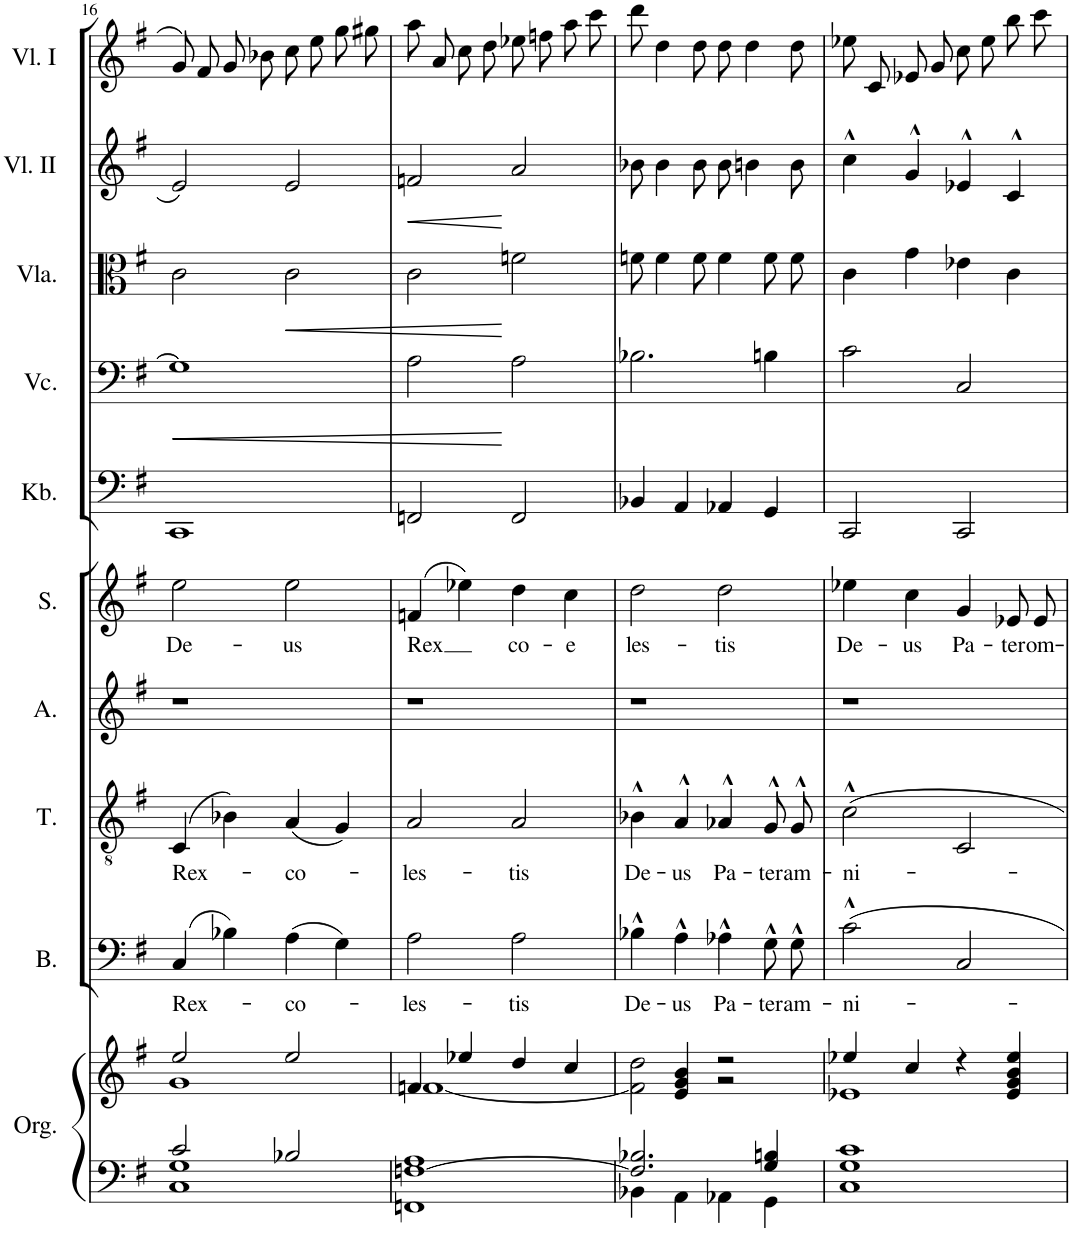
**kern	**kern	**kern	**text	**kern	**text	**kern	**kern	**text	**kern	**kern	**kern	**kern	**kern
*part10	*part10	*part9	*part9	*part8	*part8	*part7	*part6	*part6	*part5	*part4	*part3	*part2	*part1
*staff11	*staff10	*staff9	*staff9	*staff8	*staff8	*staff7	*staff6	*staff6	*staff5	*staff4	*staff3	*staff2	*staff1
*I"Orgel	*	*I"Bass	*	*I"Tenor	*	*I"Alt	*I"Sopran	*	*I"Kontrabass	*I"Violoncello	*I"Viola	*I"Violine II	*I"Violine I
*I'Org.	*	*I'B.	*	*I'T.	*	*I'A.	*I'S.	*	*I'Kb.	*I'Vc.	*I'Vla.	*I'Vl. II	*I'Vl. I
!!LO:PB:g=z
*clefF4	*clefG2	*clefF4	*	*clefGv2	*	*clefG2	*clefG2	*	*clefF4	*clefF4	*clefC3	*clefG2	*clefG2
*	*	*	*	*	*	*	*	*	*Trd7c12	*	*	*	*
*k[f#]	*k[f#]	*k[f#]	*	*k[f#]	*	*k[f#]	*k[f#]	*	*k[f#]	*k[f#]	*k[f#]	*k[f#]	*k[f#]
*G:	*G:	*G:	*	*	*	*G:	*G:	*	*	*G:	*G:	*G:	*G:
*M4/4	*M4/4	*M4/4	*	*M4/4	*	*M4/4	*M4/4	*	*M4/4	*M4/4	*M4/4	*M4/4	*M4/4
*met(c)	*met(c)	*met(c)	*	*met(c)	*	*met(c)	*met(c)	*	*met(c)	*met(c)	*met(c)	*met(c)	*met(c)
=16	=16	=16	=16	=16	=16	=16	=16	=16	=16	=16	=16	=16	=16
*^	*^	*	*	*	*	*	*	*	*	*	*	*	*
!	!	!	!	!	!LO:LY:b	!	!LO:LY:b	!	!	!LO:LY:b	!	!	!	!	!
2c/	1C 1G	2ee/	1g	(4C/	Rex-	(4C/	Rex-	1r	2ee\	De-	1CC	1G]	2c\	2e/	8g/L
.	.	.	.	.	.	.	.	.	.	.	.	.	.	.	8f#/J
.	.	.	.	4B-X\)	.	4B-X\)	.	.	.	.	.	.	.	.	8g/L
.	.	.	.	.	.	.	.	.	.	.	.	.	.	.	8b-X/J
!	!	!	!	!	!LO:LY:b	!	!LO:LY:b	!	!	!LO:LY:b	!	!	!	!	!
2B-X/	.	2ee/	.	(4A\	-co-	(4A/	-co-	.	2ee\	-us	.	.	2c\	2e/	8cc\L
.	.	.	.	.	.	.	.	.	.	.	.	.	.	.	8ee\J
.	.	.	.	4G\)	.	4G/)	.	.	.	.	.	.	.	.	8gg\L
.	.	.	.	.	.	.	.	.	.	.	.	.	.	.	8gg#X\J
=17	=17	=17	=17	=17	=17	=17	=17	=17	=17	=17	=17	=17	=17	=17	=17
!	!	!	!	!	!LO:LY:b	!	!LO:LY:b	!	!	!LO:LY:b	!	!	!	!	!
[1Fn 1A	1FFn	4fn/	[1f	2A\	-les-	2A/	-les-	1r	(4fn/	Rex	2FFn/	2A\	2c\	2fn/	8aa\L
.	.	.	.	.	.	.	.	.	.	.	.	.	.	.	8a\J
.	.	4ee-X/	.	.	.	.	.	.	4ee-X\)	.	.	.	.	.	8cc\L
.	.	.	.	.	.	.	.	.	.	.	.	.	.	.	8dd\J
!	!	!	!	!	!LO:LY:b	!	!LO:LY:b	!	!	!LO:LY:b	!	!	!	!	!
.	.	4dd/	.	2A\	-tis	2A/	-tis	.	4dd\	co-	2FF/	2A\	2fn\	2a/	8ee-X\L
.	.	.	.	.	.	.	.	.	.	.	.	.	.	.	8ffn\J
!	!	!	!	!	!	!	!	!	!	!LO:LY:b	!	!	!	!	!
.	.	4cc/	.	.	.	.	.	.	4cc\	-e	.	.	.	.	8aa\L
.	.	.	.	.	.	.	.	.	.	.	.	.	.	.	8ccc\J
=18	=18	=18	=18	=18	=18	=18	=18	=18	=18	=18	=18	=18	=18	=18	=18
!	!	!	!	!	!LO:LY:b	!	!LO:LY:b	!	!	!LO:LY:b	!	!	!	!	!
2.F/] 2.B-X/	4BB-X\	4ryy	2f\] 2dd\	4B-X^^\	De-	4B-X^^\	De-	1r	2dd\	les-	4BB-X/	2.B-X\	8fn\	8b-X\	8ddd\
.	.	.	.	.	.	.	.	.	.	.	.	.	4f\	4b-\	4dd\
!	!	!	!	!	!LO:LY:b	!	!LO:LY:b	!	!	!	!	!	!	!	!
.	4AA\	4e/ 4g/ 4b/	.	4A^^\	-us	4A^^/	-us	.	.	.	4AA/	.	.	.	.
.	.	.	.	.	.	.	.	.	.	.	.	.	8f\	8b-\	8dd\
!	!	!	!	!	!LO:LY:b	!	!LO:LY:b	!	!	!LO:LY:b	!	!	!	!	!
.	4AA-X\	2r	2r	4A-X^^\	Pa-	4A-X^^/	Pa-	.	2dd\	-tis	4AA-X/	.	4f\	8b-\	8dd\
.	.	.	.	.	.	.	.	.	.	.	.	.	.	4bn\	4dd\
!	!	!	!	!	!LO:LY:b	!	!LO:LY:b	!	!	!	!	!	!	!	!
4G/ 4Bn/	4GG\	.	.	8G^^\L	-ter	8G^^/L	-ter	.	.	.	4GG/	4Bn\	8f\L	.	.
!	!	!	!	!	!LO:LY:b	!	!LO:LY:b	!	!	!	!	!	!	!	!
.	.	.	.	8G^^\J	am-	8G^^/J	am-	.	.	.	.	.	8f\J	8b\	8dd\
=19	=19	=19	=19	=19	=19	=19	=19	=19	=19	=19	=19	=19	=19	=19	=19
!	!	!	!	!	!LO:LY:b	!	!LO:LY:b	!	!	!LO:LY:b	!	!	!	!	!
1G 1c	1C	4ee-X/	1e-X	2c^^\	-ni-	2c^^\	-ni-	1r	4ee-X\	De-	2CC/	2c\	4c\	4cc^^\	8ee-X/L
.	.	.	.	.	.	.	.	.	.	.	.	.	.	.	8c/J
!	!	!	!	!	!	!	!	!	!	!LO:LY:b	!	!	!	!	!
.	.	4cc/	.	.	.	.	.	.	4cc\	-us	.	.	4g\	4g^^/	8e-X/L
.	.	.	.	.	.	.	.	.	.	.	.	.	.	.	8g/J
!	!	!	!	!	!	!	!	!	!	!LO:LY:b	!	!	!	!	!
.	.	4r	.	2C/	.	2C/	.	.	4g/	Pa-	2CC/	2C/	4e-X\	4e-X^^/	8cc\L
.	.	.	.	.	.	.	.	.	.	.	.	.	.	.	8ee-\J
!	!	!	!	!	!	!	!	!	!	!LO:LY:b	!	!	!	!	!
.	.	4e-/ 4g/ 4b/ 4ee-/	.	.	.	.	.	.	8e-X/L	-ter	.	.	4c\	4c^^/	8bb\L
!	!	!	!	!	!	!	!	!	!	!LO:LY:b	!	!	!	!	!
.	.	.	.	.	.	.	.	.	8e-/J	om-	.	.	.	.	8ccc\J
*v	*v	*	*	*	*	*	*	*	*	*	*	*	*	*	*
*	*v	*v	*	*	*	*	*	*	*	*	*	*	*	*
=	=	=	=	=	=	=	=	=	=	=	=	=	=
*-	*-	*-	*-	*-	*-	*-	*-	*-	*-	*-	*-	*-	*-
